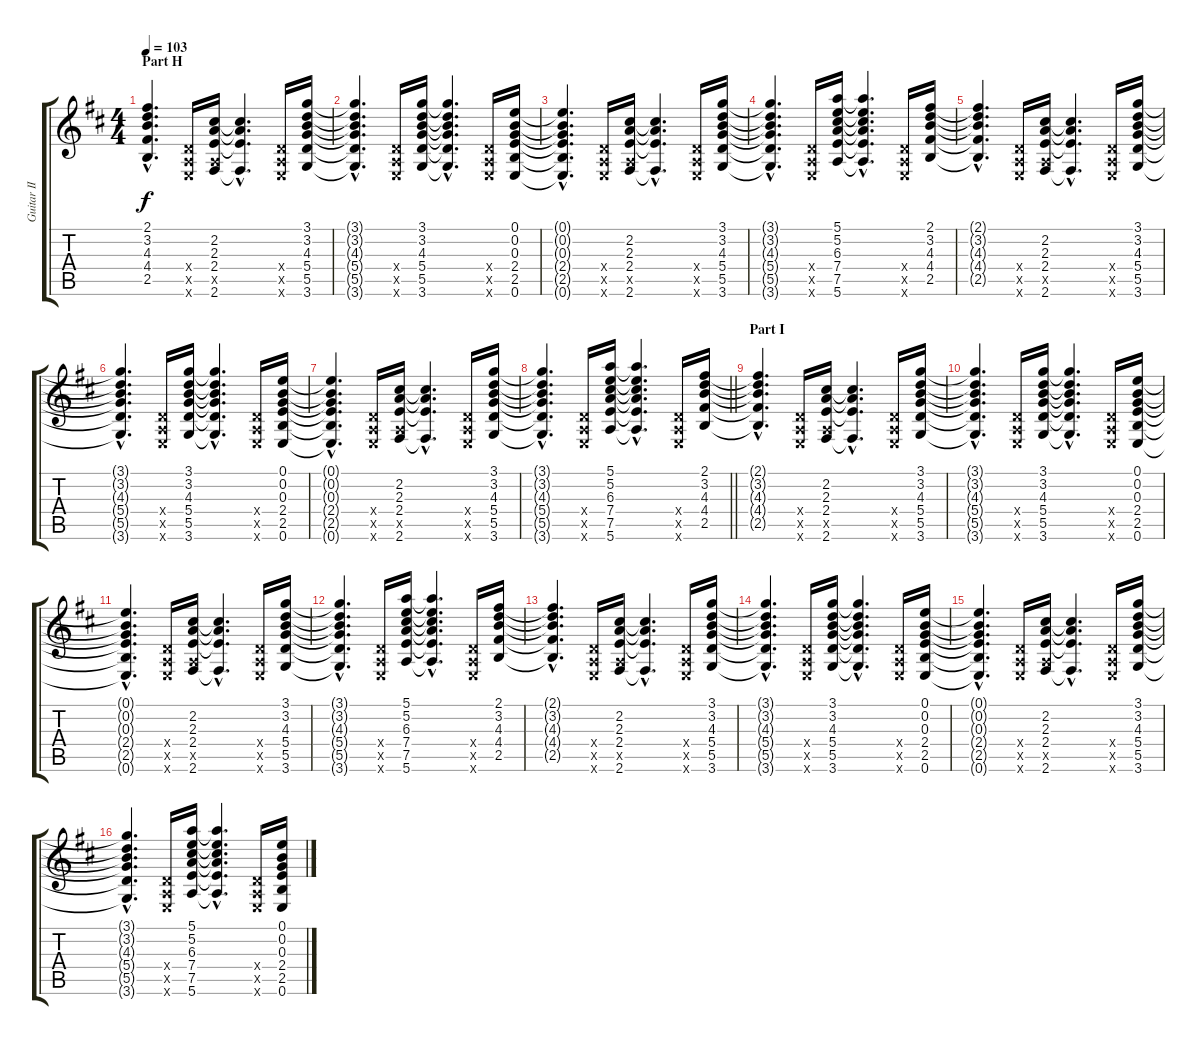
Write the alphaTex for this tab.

\track ("Guitar II (Inoran)" "Guitar II ") {instrument distortionguitar}
\staff {score tabs}
\tuning (E4 B3 G3 D3 A2 E2) {hide}
\ts (4 4)
\section ("" "Part H")
\tempo 103
\clef g2
\ks d
(2.1{hac t} 3.2{hac t} 4.3{hac t} 4.4{hac t} 2.5{hac t}).4{d dy f} (0.4{x} 0.5{x} 0.6{x}).16 (2.2 2.3 2.4 0.5{x} 2.6).16 (2.2{hac t} 2.3{hac t} 2.4{hac t} 2.6{hac t}).4{d} (0.4{x} 0.5{x} 0.6{x}).16 (3.1 3.2 4.3 5.4 5.5 3.6).16 |
(3.1{hac t} 3.2{hac t} 4.3{hac t} 5.4{hac t} 5.5{hac t} 3.6{hac t}).4{d} (0.4{x} 0.5{x} 0.6{x}).16 (3.1 3.2 4.3 5.4 5.5 3.6).16 (3.1{hac t} 3.2{hac t} 4.3{hac t} 5.4{hac t} 5.5{hac t} 3.6{hac t}).4{d} (0.4{x} 0.5{x} 0.6{x}).16 (0.1 0.2 0.3 2.4 2.5 0.6).16 |
(0.1{hac t} 0.2{hac t} 0.3{hac t} 2.4{hac t} 2.5{hac t} 0.6{hac t}).4{d} (0.4{x} 0.5{x} 0.6{x}).16 (2.2 2.3 2.4 0.5{x} 2.6).16 (2.2{hac t} 2.3{hac t} 2.4{hac t} 2.6{hac t}).4{d} (0.4{x} 0.5{x} 0.6{x}).16 (3.1 3.2 4.3 5.4 5.5 3.6).16 |
(3.1{hac t} 3.2{hac t} 4.3{hac t} 5.4{hac t} 5.5{hac t} 3.6{hac t}).4{d} (0.4{x} 0.5{x} 0.6{x}).16 (5.1 5.2 6.3 7.4 7.5 5.6).16 (5.1{hac t} 5.2{hac t} 6.3{hac t} 7.4{hac t} 7.5{hac t} 5.6{hac t}).4{d} (0.4{x} 0.5{x} 0.6{x}).16 (2.1 3.2 4.3 4.4 2.5).16 |
(2.1{hac t} 3.2{hac t} 4.3{hac t} 4.4{hac t} 2.5{hac t}).4{d} (0.4{x} 0.5{x} 0.6{x}).16 (2.2 2.3 2.4 0.5{x} 2.6).16 (2.2{hac t} 2.3{hac t} 2.4{hac t} 2.6{hac t}).4{d} (0.4{x} 0.5{x} 0.6{x}).16 (3.1 3.2 4.3 5.4 5.5 3.6).16 |
(3.1{hac t} 3.2{hac t} 4.3{hac t} 5.4{hac t} 5.5{hac t} 3.6{hac t}).4{d} (0.4{x} 0.5{x} 0.6{x}).16 (3.1 3.2 4.3 5.4 5.5 3.6).16 (3.1{hac t} 3.2{hac t} 4.3{hac t} 5.4{hac t} 5.5{hac t} 3.6{hac t}).4{d} (0.4{x} 0.5{x} 0.6{x}).16 (0.1 0.2 0.3 2.4 2.5 0.6).16 |
(0.1{hac t} 0.2{hac t} 0.3{hac t} 2.4{hac t} 2.5{hac t} 0.6{hac t}).4{d} (0.4{x} 0.5{x} 0.6{x}).16 (2.2 2.3 2.4 0.5{x} 2.6).16 (2.2{hac t} 2.3{hac t} 2.4{hac t} 2.6{hac t}).4{d} (0.4{x} 0.5{x} 0.6{x}).16 (3.1 3.2 4.3 5.4 5.5 3.6).16 |
\barLineRight lightlight
(3.1{hac t} 3.2{hac t} 4.3{hac t} 5.4{hac t} 5.5{hac t} 3.6{hac t}).4{d} (0.4{x} 0.5{x} 0.6{x}).16 (5.1 5.2 6.3 7.4 7.5 5.6).16 (5.1{hac t} 5.2{hac t} 6.3{hac t} 7.4{hac t} 7.5{hac t} 5.6{hac t}).4{d} (0.4{x} 0.5{x} 0.6{x}).16 (2.1 3.2 4.3 4.4 2.5).16 |
\section ("" "Part I")
(2.1{hac t} 3.2{hac t} 4.3{hac t} 4.4{hac t} 2.5{hac t}).4{d} (0.4{x} 0.5{x} 0.6{x}).16 (2.2 2.3 2.4 0.5{x} 2.6).16 (2.2{hac t} 2.3{hac t} 2.4{hac t} 2.6{hac t}).4{d} (0.4{x} 0.5{x} 0.6{x}).16 (3.1 3.2 4.3 5.4 5.5 3.6).16 |
(3.1{hac t} 3.2{hac t} 4.3{hac t} 5.4{hac t} 5.5{hac t} 3.6{hac t}).4{d} (0.4{x} 0.5{x} 0.6{x}).16 (3.1 3.2 4.3 5.4 5.5 3.6).16 (3.1{hac t} 3.2{hac t} 4.3{hac t} 5.4{hac t} 5.5{hac t} 3.6{hac t}).4{d} (0.4{x} 0.5{x} 0.6{x}).16 (0.1 0.2 0.3 2.4 2.5 0.6).16 |
(0.1{hac t} 0.2{hac t} 0.3{hac t} 2.4{hac t} 2.5{hac t} 0.6{hac t}).4{d} (0.4{x} 0.5{x} 0.6{x}).16 (2.2 2.3 2.4 0.5{x} 2.6).16 (2.2{hac t} 2.3{hac t} 2.4{hac t} 2.6{hac t}).4{d} (0.4{x} 0.5{x} 0.6{x}).16 (3.1 3.2 4.3 5.4 5.5 3.6).16 |
(3.1{hac t} 3.2{hac t} 4.3{hac t} 5.4{hac t} 5.5{hac t} 3.6{hac t}).4{d} (0.4{x} 0.5{x} 0.6{x}).16 (5.1 5.2 6.3 7.4 7.5 5.6).16 (5.1{hac t} 5.2{hac t} 6.3{hac t} 7.4{hac t} 7.5{hac t} 5.6{hac t}).4{d} (0.4{x} 0.5{x} 0.6{x}).16 (2.1 3.2 4.3 4.4 2.5).16 |
(2.1{hac t} 3.2{hac t} 4.3{hac t} 4.4{hac t} 2.5{hac t}).4{d} (0.4{x} 0.5{x} 0.6{x}).16 (2.2 2.3 2.4 0.5{x} 2.6).16 (2.2{hac t} 2.3{hac t} 2.4{hac t} 2.6{hac t}).4{d} (0.4{x} 0.5{x} 0.6{x}).16 (3.1 3.2 4.3 5.4 5.5 3.6).16 |
(3.1{hac t} 3.2{hac t} 4.3{hac t} 5.4{hac t} 5.5{hac t} 3.6{hac t}).4{d} (0.4{x} 0.5{x} 0.6{x}).16 (3.1 3.2 4.3 5.4 5.5 3.6).16 (3.1{hac t} 3.2{hac t} 4.3{hac t} 5.4{hac t} 5.5{hac t} 3.6{hac t}).4{d} (0.4{x} 0.5{x} 0.6{x}).16 (0.1 0.2 0.3 2.4 2.5 0.6).16 |
(0.1{hac t} 0.2{hac t} 0.3{hac t} 2.4{hac t} 2.5{hac t} 0.6{hac t}).4{d} (0.4{x} 0.5{x} 0.6{x}).16 (2.2 2.3 2.4 0.5{x} 2.6).16 (2.2{hac t} 2.3{hac t} 2.4{hac t} 2.6{hac t}).4{d} (0.4{x} 0.5{x} 0.6{x}).16 (3.1 3.2 4.3 5.4 5.5 3.6).16 |
(3.1{hac t} 3.2{hac t} 4.3{hac t} 5.4{hac t} 5.5{hac t} 3.6{hac t}).4{d} (0.4{x} 0.5{x} 0.6{x}).16 (5.1 5.2 6.3 7.4 7.5 5.6).16 (5.1{hac t} 5.2{hac t} 6.3{hac t} 7.4{hac t} 7.5{hac t} 5.6{hac t}).4{d} (0.4{x} 0.5{x} 0.6{x}).16 (0.1 0.2 0.3 2.4 2.5 0.6).16
